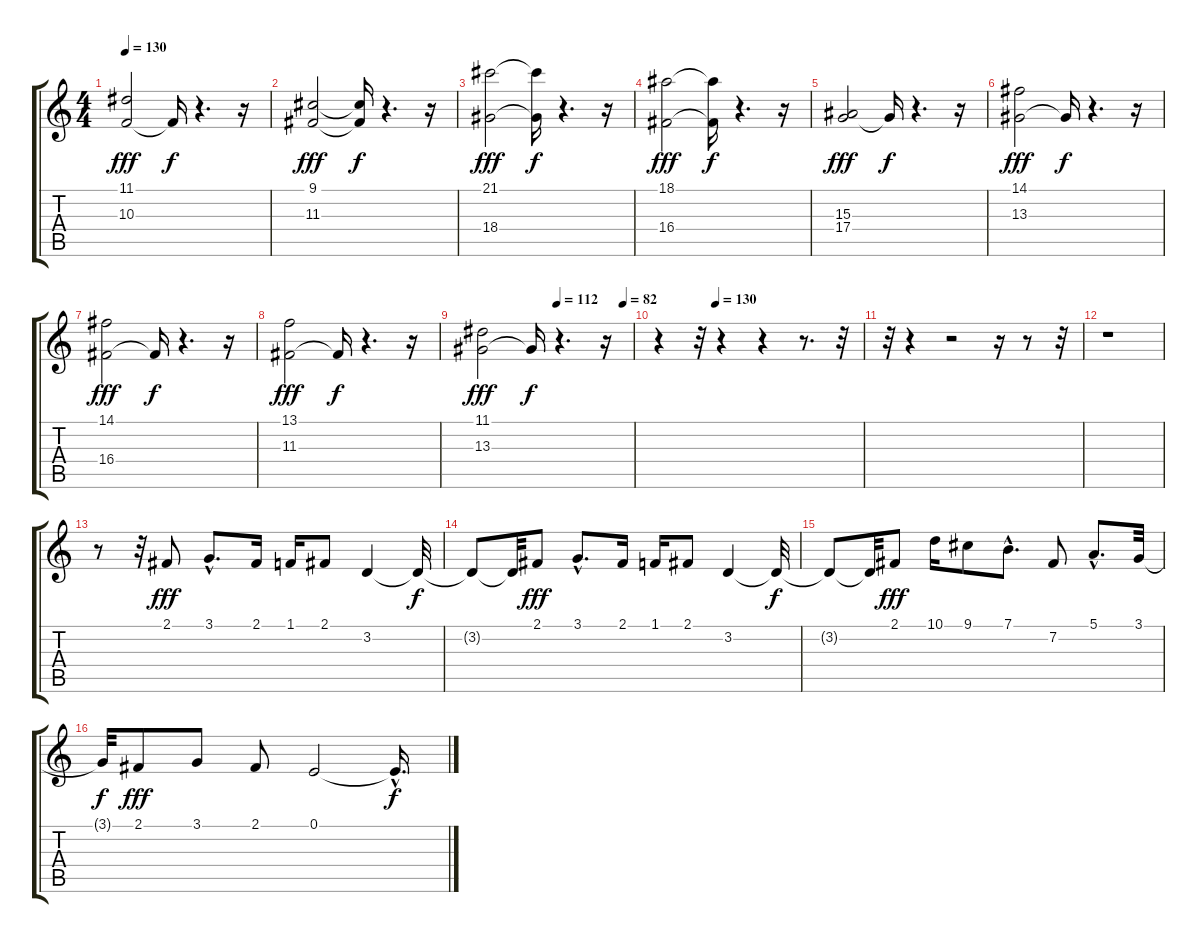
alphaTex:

\track "" {instrument acousticgrandpiano}
\staff {score tabs}
\tuning (E4 B3 G3 D3 A2 E2) {hide}
\ts (4 4)
\tempo 130
\clef g2
\ks c
(11.1 10.3).2{dy fff volume 15} 10.3{t}.16{dy f} r.4{d} r.16 |
(9.1 11.3).2{dy fff volume 15} (9.1{t} 11.3{t}).16{dy f} r.4{d} r.16 |
(21.1 18.4).2{dy fff volume 15} (21.1{t} 18.4{t}).16{dy f} r.4{d} r.16 |
(18.1 16.4).2{dy fff volume 15} (18.1{t} 16.4{t}).16{dy f} r.4{d} r.16 |
(15.3 17.4).2{dy fff volume 15} 17.4{t}.16{dy f} r.4{d} r.16 |
(14.1 13.3).2{dy fff volume 15} 13.3{t}.16{dy f} r.4{d} r.16 |
(14.1 16.4).2{dy fff volume 15} 16.4{t}.16{dy f} r.4{d} r.16 |
(13.1 11.3).2{dy fff volume 15} 11.3{t}.16{dy f} r.4{d} r.16 |
\tempo (112 0.5)
\tempo (82 0.9375)
(11.1 13.3).2{dy fff volume 15} 13.3{t}.16{dy f} r.4{d} r.16 |
\tempo (130 0.28125)
r.4 r.32 r.4{volume 0 balance 8 instrument baritonesax} r.4 r.8{d volume 0} r.32 |
r.32 r.4 r.2{volume 0} r.16 r.8 r.32 |
r.1 |
r.8 r.32 2.1.8{dy fff volume 16 balance 10 instrument brasssection} 3.1{hac}.8{d volume 16} 2.1.16{volume 16} 1.1.16 2.1.8 3.2.4{volume 16} 3.2{t}.32{dy f} |
3.2{t}.8 3.2{t}.32 2.1.8{dy fff volume 16} 3.1{hac}.8{d volume 16} 2.1.16{volume 16} 1.1.16 2.1.8 3.2.4{volume 16} 3.2{t}.32{dy f} |
3.2{t}.8 3.2{t}.32 2.1.8{dy fff volume 16} 10.1.16{volume 16} 9.1.8 7.1{hac}.8{d volume 16} 7.2.8{volume 16} 5.1{hac}.8{d volume 16} 3.1.32{volume 16} |
3.1{t}.32{dy f} 2.1.8{dy fff} 3.1.8{volume 16} 2.1.8{volume 16} 0.1.2 0.1{hac t}.16{d dy f}
